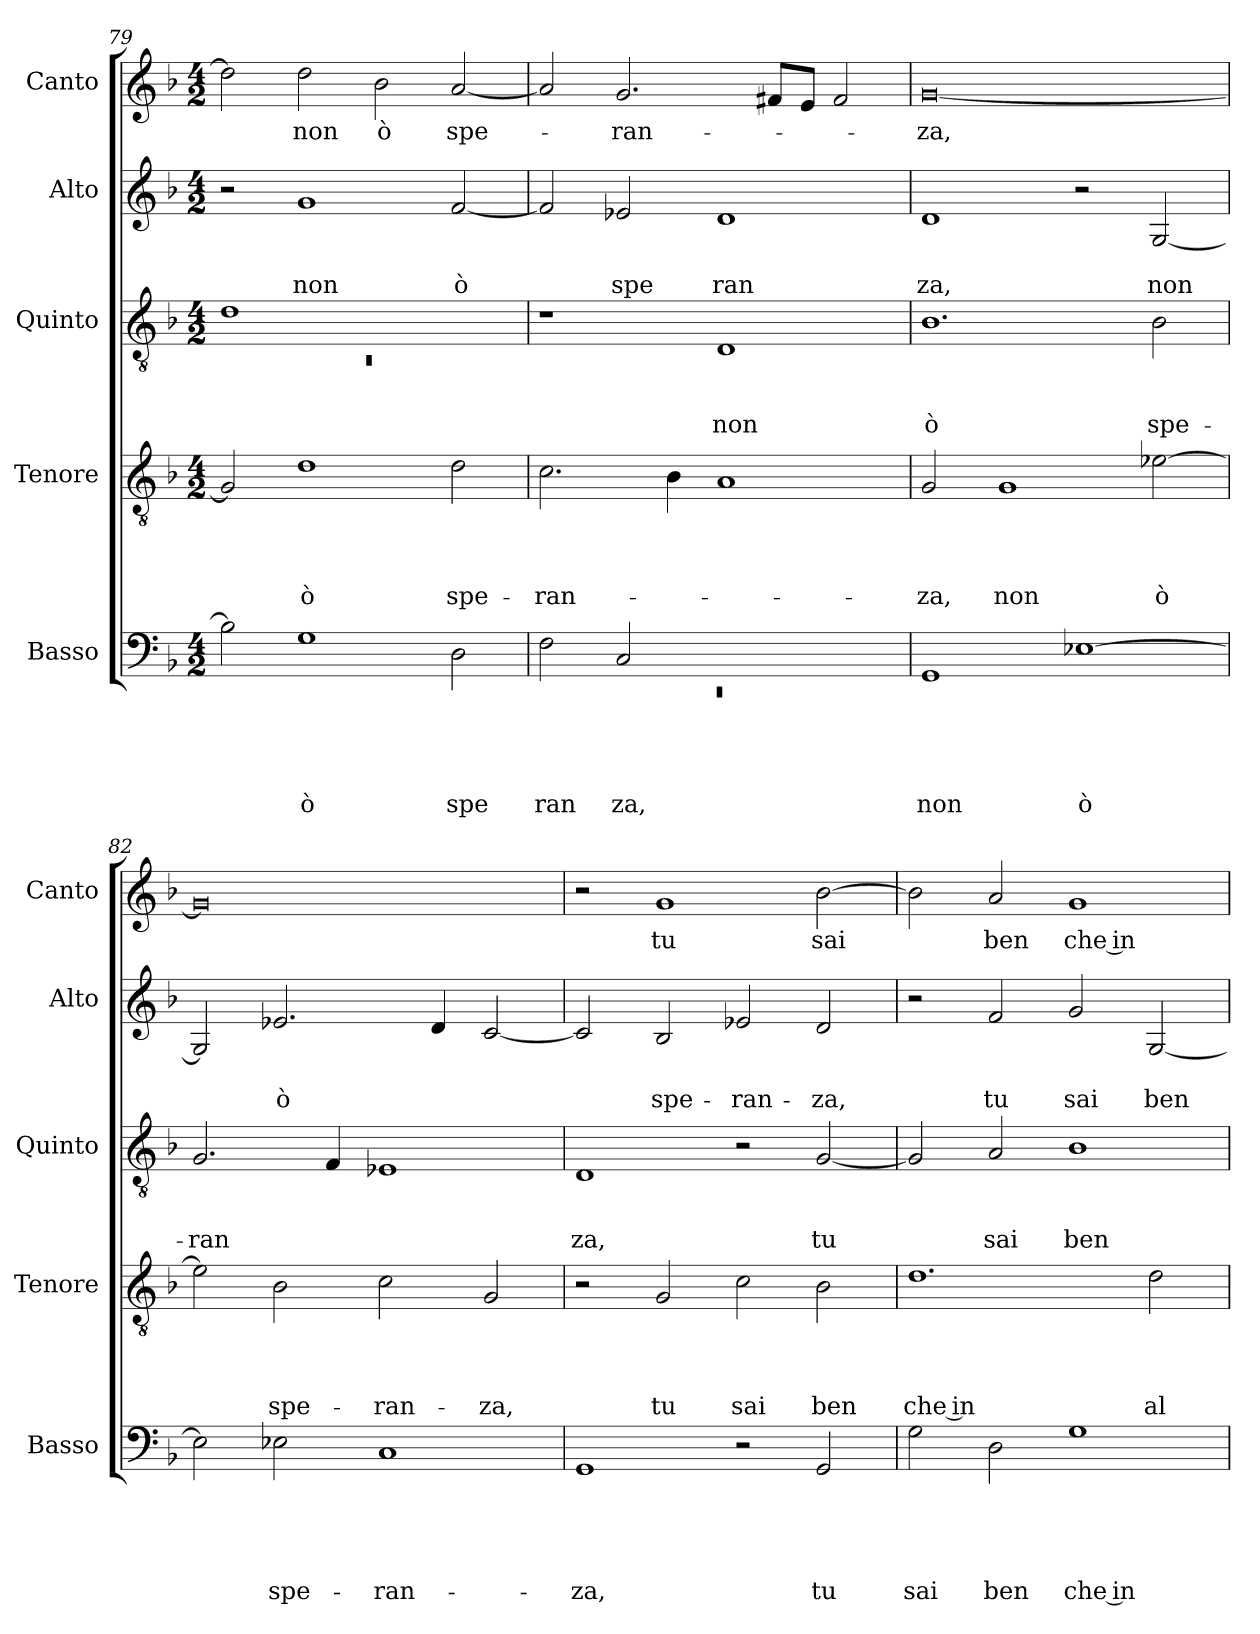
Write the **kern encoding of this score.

**kern	**text	**text	**text	**text	**text	**kern	**text	**text	**text	**text	**kern	**text	**text	**text	**kern	**text	**text	**kern	**text
*part5	*part5	*part5	*part5	*part5	*part5	*part4	*part4	*part4	*part4	*part4	*part3	*part3	*part3	*part3	*part2	*part2	*part2	*part1	*part1
*staff5	*staff5	*staff5	*staff5	*staff5	*staff5	*staff4	*staff4	*staff4	*staff4	*staff4	*staff3	*staff3	*staff3	*staff3	*staff2	*staff2	*staff2	*staff1	*staff1
*I"Basso	*	*	*	*	*	*I"Tenore	*	*	*	*	*I"Quinto	*	*	*	*I"Alto	*	*	*I"Canto	*
*I'Basso	*	*	*	*	*	*I'Tenore	*	*	*	*	*I'Quinto	*	*	*	*I'Alto	*	*	*I'Canto	*
*clefF4	*	*	*	*	*	*clefGv2	*	*	*	*	*clefGv2	*	*	*	*clefG2	*	*	*clefG2	*
*k[b-]	*	*	*	*	*	*k[b-]	*	*	*	*	*k[b-]	*	*	*	*k[b-]	*	*	*k[b-]	*
*F:	*	*	*	*	*	*F:	*	*	*	*	*F:	*	*	*	*F:	*	*	*F:	*
*M4/2	*	*	*	*	*	*M4/2	*	*	*	*	*M4/2	*	*	*	*M4/2	*	*	*M4/2	*
=79	=79	=79	=79	=79	=79	=79	=79	=79	=79	=79	=79	=79	=79	=79	=79	=79	=79	=79	=79
*	*	*	*	*	*	*	*	*	*	*	*^	*	*	*	*	*	*	*	*
!	!	!	!	!	!	!	!	!	!	!	!	!LO:N:vis=1	!	!	!	!	!	!	!	!
2B-\]	.	.	.	.	.	2G/]	.	.	.	.	1d	0rC	.	.	.	2r	.	.	2dd\]	.
!	!	!	!	!	!LO:LY:b	!	!	!	!	!LO:LY:b	!	!	!	!	!	!	!	!LO:LY:b	!	!LO:LY:b
1G	.	.	.	.	ò	1d	.	.	.	ò	.	.	.	.	.	1g	.	non	2dd\	non
!	!	!	!	!	!	!	!	!	!	!	!	!	!	!	!	!	!	!	!	!LO:LY:b
.	.	.	.	.	.	.	.	.	.	.	1ryy	.	.	.	.	.	.	.	2b-\	ò
!	!	!	!	!	!LO:LY:b	!	!	!	!	!LO:LY:b	!	!	!	!	!	!	!	!LO:LY:b	!	!LO:LY:b
2D\	.	.	.	.	spe	2d\	.	.	.	spe-	.	.	.	.	.	[<2f/	.	ò	[<2a/	spe-
*	*	*	*	*	*	*	*	*	*	*	*v	*v	*	*	*	*	*	*	*	*
=80	=80	=80	=80	=80	=80	=80	=80	=80	=80	=80	=80	=80	=80	=80	=80	=80	=80	=80	=80
*^	*	*	*	*	*	*	*	*	*	*	*	*	*	*	*	*	*	*	*
!	!LO:N:vis=1	!	!	!	!	!LO:LY:b	!	!	!	!	!LO:LY:b	!	!	!	!	!	!	!	!	!
2F\	0rEE	.	.	.	.	ran	2.c\	.	.	.	-ran-	1r	.	.	.	2f/]	.	.	2a/]	.
!	!	!	!	!	!	!LO:LY:b	!	!	!	!	!	!	!	!	!	!	!	!LO:LY:b	!	!LO:LY:b
2C/	.	.	.	.	.	za,	.	.	.	.	.	.	.	.	.	2e-X/	.	spe	2.g/	-ran-
.	.	.	.	.	.	.	4B-\	.	.	.	.	.	.	.	.	.	.	.	.	.
!	!	!	!	!	!	!	!	!	!	!	!	!	!	!	!LO:LY:b	!	!	!LO:LY:b	!	!
1ryy	.	.	.	.	.	.	1A	.	.	.	.	1D	.	.	non	1d	.	ran	.	.
.	.	.	.	.	.	.	.	.	.	.	.	.	.	.	.	.	.	.	8f#/L	.
.	.	.	.	.	.	.	.	.	.	.	.	.	.	.	.	.	.	.	8e/J	.
.	.	.	.	.	.	.	.	.	.	.	.	.	.	.	.	.	.	.	2f#/	.
*v	*v	*	*	*	*	*	*	*	*	*	*	*	*	*	*	*	*	*	*	*
=81	=81	=81	=81	=81	=81	=81	=81	=81	=81	=81	=81	=81	=81	=81	=81	=81	=81	=81	=81
!	!	!	!	!	!LO:LY:b	!	!	!	!	!LO:LY:b	!	!	!	!LO:LY:b	!	!	!LO:LY:b	!	!LO:LY:b
1GG	.	.	.	.	non	2G/	.	.	.	-za,	1.B-	.	.	ò	1d	.	za,	[<0g	-za,
!	!	!	!	!	!	!	!	!	!	!LO:LY:b	!	!	!	!	!	!	!	!	!
.	.	.	.	.	.	1G	.	.	.	non	.	.	.	.	.	.	.	.	.
!	!	!	!	!	!LO:LY:b:rj	!	!	!	!	!	!	!	!	!	!	!	!	!	!
[<1E-X	.	.	.	.	ò	.	.	.	.	.	.	.	.	.	2r	.	.	.	.
!	!	!	!	!	!	!	!	!	!	!LO:LY:b	!	!	!	!LO:LY:b	!	!	!LO:LY:b	!	!
.	.	.	.	.	.	[<2e-X\	.	.	.	ò	2B-\	.	.	spe-	[<2G/	.	non	.	.
!!LO:LB:g=z
=82	=82	=82	=82	=82	=82	=82	=82	=82	=82	=82	=82	=82	=82	=82	=82	=82	=82	=82	=82
!	!	!	!	!	!	!	!	!	!	!	!	!	!	!LO:LY:b	!	!	!	!	!
2E-\]	.	.	.	.	.	2e-\]	.	.	.	.	2.G/	.	.	-ran	2G/]	.	.	0g]	.
!	!	!	!	!	!LO:LY:b	!	!	!	!	!LO:LY:b	!	!	!	!	!	!	!LO:LY:b	!	!
2E-X\	.	.	.	.	spe-	2B-\	.	.	.	spe-	.	.	.	.	2.e-/	.	ò	.	.
.	.	.	.	.	.	.	.	.	.	.	4F/	.	.	.	.	.	.	.	.
!	!	!	!	!	!LO:LY:b	!	!	!	!	!LO:LY:b	!	!	!	!	!	!	!	!	!
1C	.	.	.	.	-ran-	2c\	.	.	.	-ran-	1E-X	.	.	.	.	.	.	.	.
.	.	.	.	.	.	.	.	.	.	.	.	.	.	.	4d/	.	.	.	.
!	!	!	!	!	!	!	!	!	!	!LO:LY:b	!	!	!	!	!	!	!	!	!
.	.	.	.	.	.	2G/	.	.	.	-za,	.	.	.	.	[<2c/	.	.	.	.
=83	=83	=83	=83	=83	=83	=83	=83	=83	=83	=83	=83	=83	=83	=83	=83	=83	=83	=83	=83
!	!	!	!	!	!LO:LY:b	!	!	!	!	!	!	!	!	!LO:LY:b	!	!	!	!	!
1GG	.	.	.	.	-za,	2r	.	.	.	.	1D	.	.	za,	2c/]	.	.	2r	.
!	!	!	!	!	!	!	!	!	!	!LO:LY:b	!	!	!	!	!	!	!LO:LY:b	!	!LO:LY:b
.	.	.	.	.	.	2G/	.	.	.	tu	.	.	.	.	2B-/	.	spe-	1g	tu
!	!	!	!	!	!	!	!	!	!	!LO:LY:b	!	!	!	!	!	!	!LO:LY:b	!	!
2r	.	.	.	.	.	2c\	.	.	.	sai	2r	.	.	.	2e-/	.	-ran-	.	.
!	!	!	!	!	!LO:LY:b	!	!	!	!	!LO:LY:b	!	!	!	!LO:LY:b	!	!	!LO:LY:b	!	!LO:LY:b
2GG/	.	.	.	.	tu	2B-\	.	.	.	ben	[<2G/	.	.	tu	2d/	.	-za,	[>2b-\	sai
=84	=84	=84	=84	=84	=84	=84	=84	=84	=84	=84	=84	=84	=84	=84	=84	=84	=84	=84	=84
!	!	!	!	!	!LO:LY:b	!	!	!	!	!LO:LY:b:rj	!	!	!	!	!	!	!	!	!
2G\	.	.	.	.	sai	1.d	.	.	.	che in	2G/]	.	.	.	2r	.	.	2b-\]	.
!	!	!	!	!	!LO:LY:b	!	!	!	!	!	!	!	!	!LO:LY:b	!	!	!LO:LY:b	!	!LO:LY:b
2D\	.	.	.	.	ben	.	.	.	.	.	2A/	.	.	sai	2f/	.	tu	2a/	ben
!	!	!	!	!	!LO:LY:b:rj	!	!	!	!	!	!	!	!	!LO:LY:b	!	!	!LO:LY:b	!	!LO:LY:b:rj
1G	.	.	.	.	che in	.	.	.	.	.	1B-	.	.	ben	2g/	.	sai	1g	che in
!	!	!	!	!	!	!	!	!	!	!LO:LY:b	!	!	!	!	!	!	!LO:LY:b	!	!
.	.	.	.	.	.	2d\	.	.	.	al-	.	.	.	.	[<2G/	.	ben	.	.
=	=	=	=	=	=	=	=	=	=	=	=	=	=	=	=	=	=	=	=
*-	*-	*-	*-	*-	*-	*-	*-	*-	*-	*-	*-	*-	*-	*-	*-	*-	*-	*-	*-
